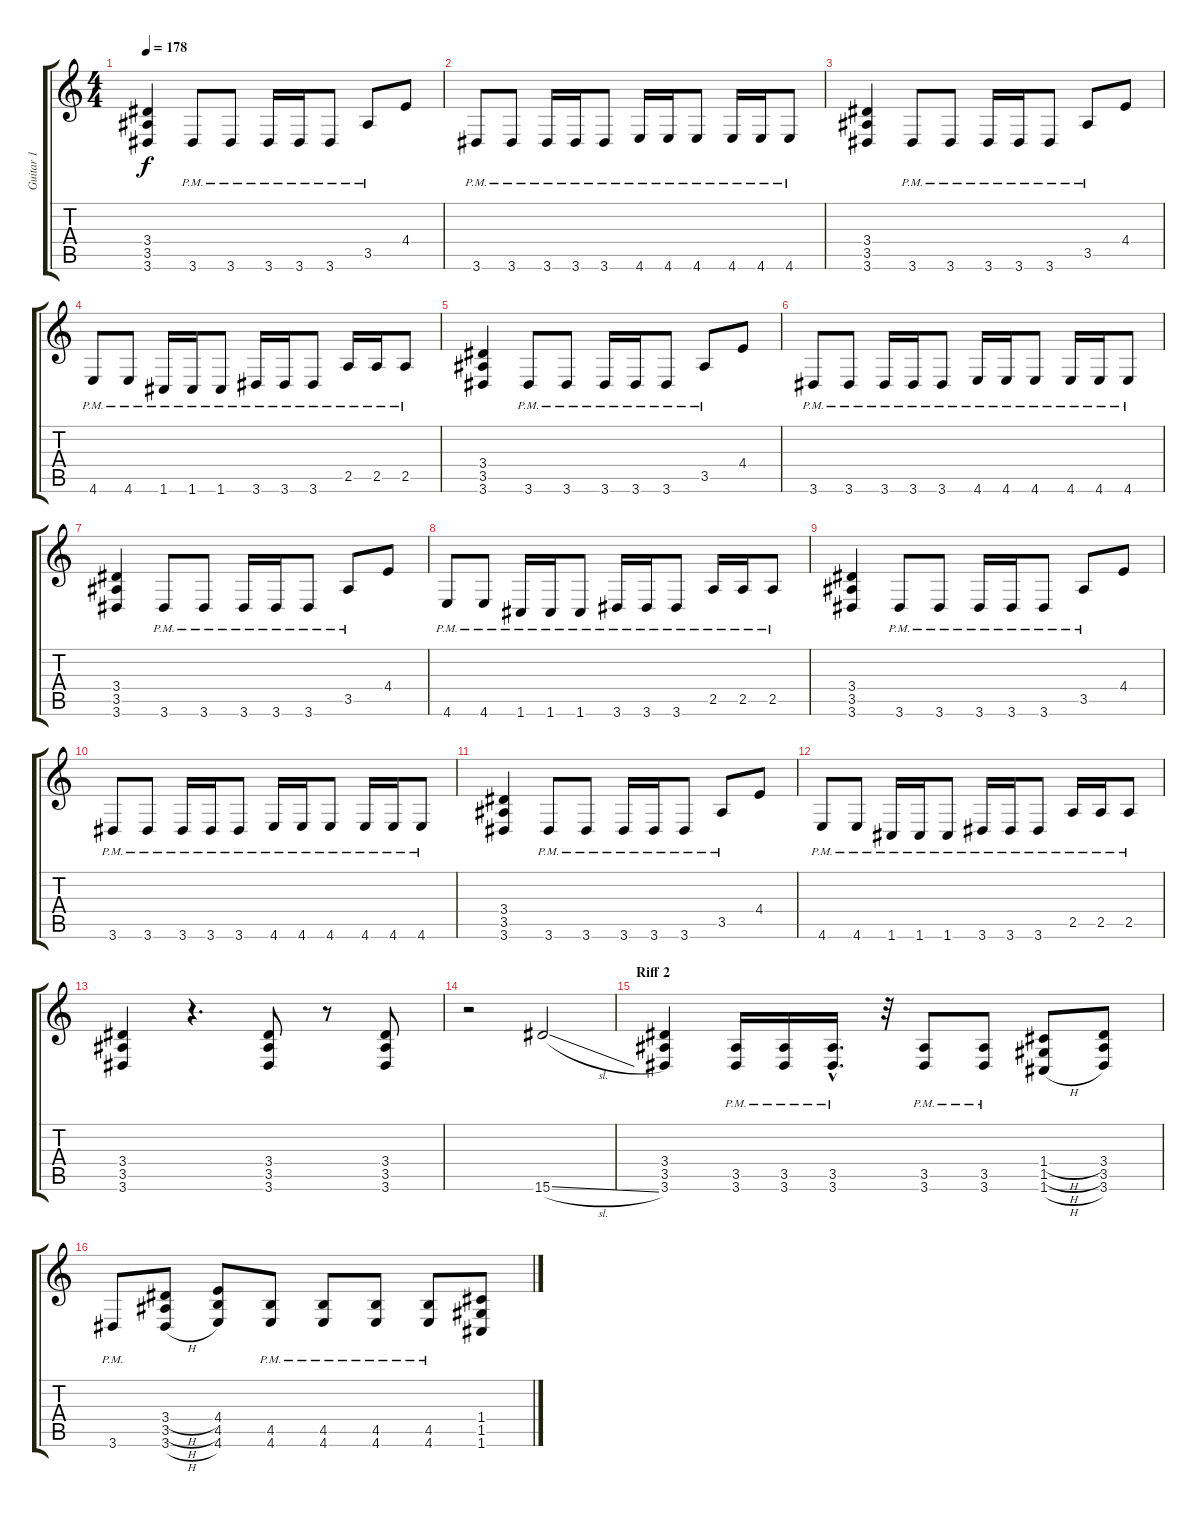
\track ("Guitar 1" "Guitar 1") {instrument distortionguitar}
\staff {score tabs}
\tuning (D4 A3 F3 C3 G2 C2) {hide}
\ts (4 4)
\tempo 178
\clef g2
\ks c
(3.4 3.5 3.6).4{dy f} 3.6{pm}.8 3.6{pm}.8 3.6{pm}.16 3.6{pm}.16 3.6{pm}.8 3.5{pm}.8 4.4.8 |
3.6{pm}.8 3.6{pm}.8 3.6{pm}.16 3.6{pm}.16 3.6{pm}.8 4.6{pm}.16 4.6{pm}.16 4.6{pm}.8 4.6{pm}.16 4.6{pm}.16 4.6{pm}.8 |
(3.4 3.5 3.6).4 3.6{pm}.8 3.6{pm}.8 3.6{pm}.16 3.6{pm}.16 3.6{pm}.8 3.5{pm}.8 4.4.8 |
4.6{pm}.8 4.6{pm}.8 1.6{pm}.16 1.6{pm}.16 1.6{pm}.8 3.6{pm}.16 3.6{pm}.16 3.6{pm}.8 2.5{pm}.16 2.5{pm}.16 2.5{pm}.8 |
(3.4 3.5 3.6).4 3.6{pm}.8 3.6{pm}.8 3.6{pm}.16 3.6{pm}.16 3.6{pm}.8 3.5{pm}.8 4.4.8 |
3.6{pm}.8 3.6{pm}.8 3.6{pm}.16 3.6{pm}.16 3.6{pm}.8 4.6{pm}.16 4.6{pm}.16 4.6{pm}.8 4.6{pm}.16 4.6{pm}.16 4.6{pm}.8 |
(3.4 3.5 3.6).4 3.6{pm}.8 3.6{pm}.8 3.6{pm}.16 3.6{pm}.16 3.6{pm}.8 3.5{pm}.8 4.4.8 |
4.6{pm}.8 4.6{pm}.8 1.6{pm}.16 1.6{pm}.16 1.6{pm}.8 3.6{pm}.16 3.6{pm}.16 3.6{pm}.8 2.5{pm}.16 2.5{pm}.16 2.5{pm}.8 |
(3.4 3.5 3.6).4 3.6{pm}.8 3.6{pm}.8 3.6{pm}.16 3.6{pm}.16 3.6{pm}.8 3.5{pm}.8 4.4.8 |
3.6{pm}.8 3.6{pm}.8 3.6{pm}.16 3.6{pm}.16 3.6{pm}.8 4.6{pm}.16 4.6{pm}.16 4.6{pm}.8 4.6{pm}.16 4.6{pm}.16 4.6{pm}.8 |
(3.4 3.5 3.6).4 3.6{pm}.8 3.6{pm}.8 3.6{pm}.16 3.6{pm}.16 3.6{pm}.8 3.5{pm}.8 4.4.8 |
4.6{pm}.8 4.6{pm}.8 1.6{pm}.16 1.6{pm}.16 1.6{pm}.8 3.6{pm}.16 3.6{pm}.16 3.6{pm}.8 2.5{pm}.16 2.5{pm}.16 2.5{pm}.8 |
(3.4 3.5 3.6).4 r.4{d} (3.4 3.5 3.6).8 r.8 (3.4 3.5 3.6).8 |
r.2 15.6{sl}.2 |
\section ("" "Riff 2")
(3.4 3.5 3.6).4 (3.5{pm} 3.6{pm}).16 (3.5{pm} 3.6{pm}).16 (3.5{hac pm} 3.6{hac pm}).16{d} r.32 (3.5{pm} 3.6{pm}).8 (3.5{pm} 3.6{pm}).8 (1.4{h} 1.5{h} 1.6{h}).8 (3.4 3.5 3.6).8 |
3.6{pm}.8 (3.4{h} 3.5{h} 3.6{h}).8 (4.4 4.5 4.6).8 (4.5{pm} 4.6{pm}).8 (4.5{pm} 4.6{pm}).8 (4.5{pm} 4.6{pm}).8 (4.5{pm} 4.6{pm}).8 (1.4{h} 1.5{h} 1.6{h}).8
